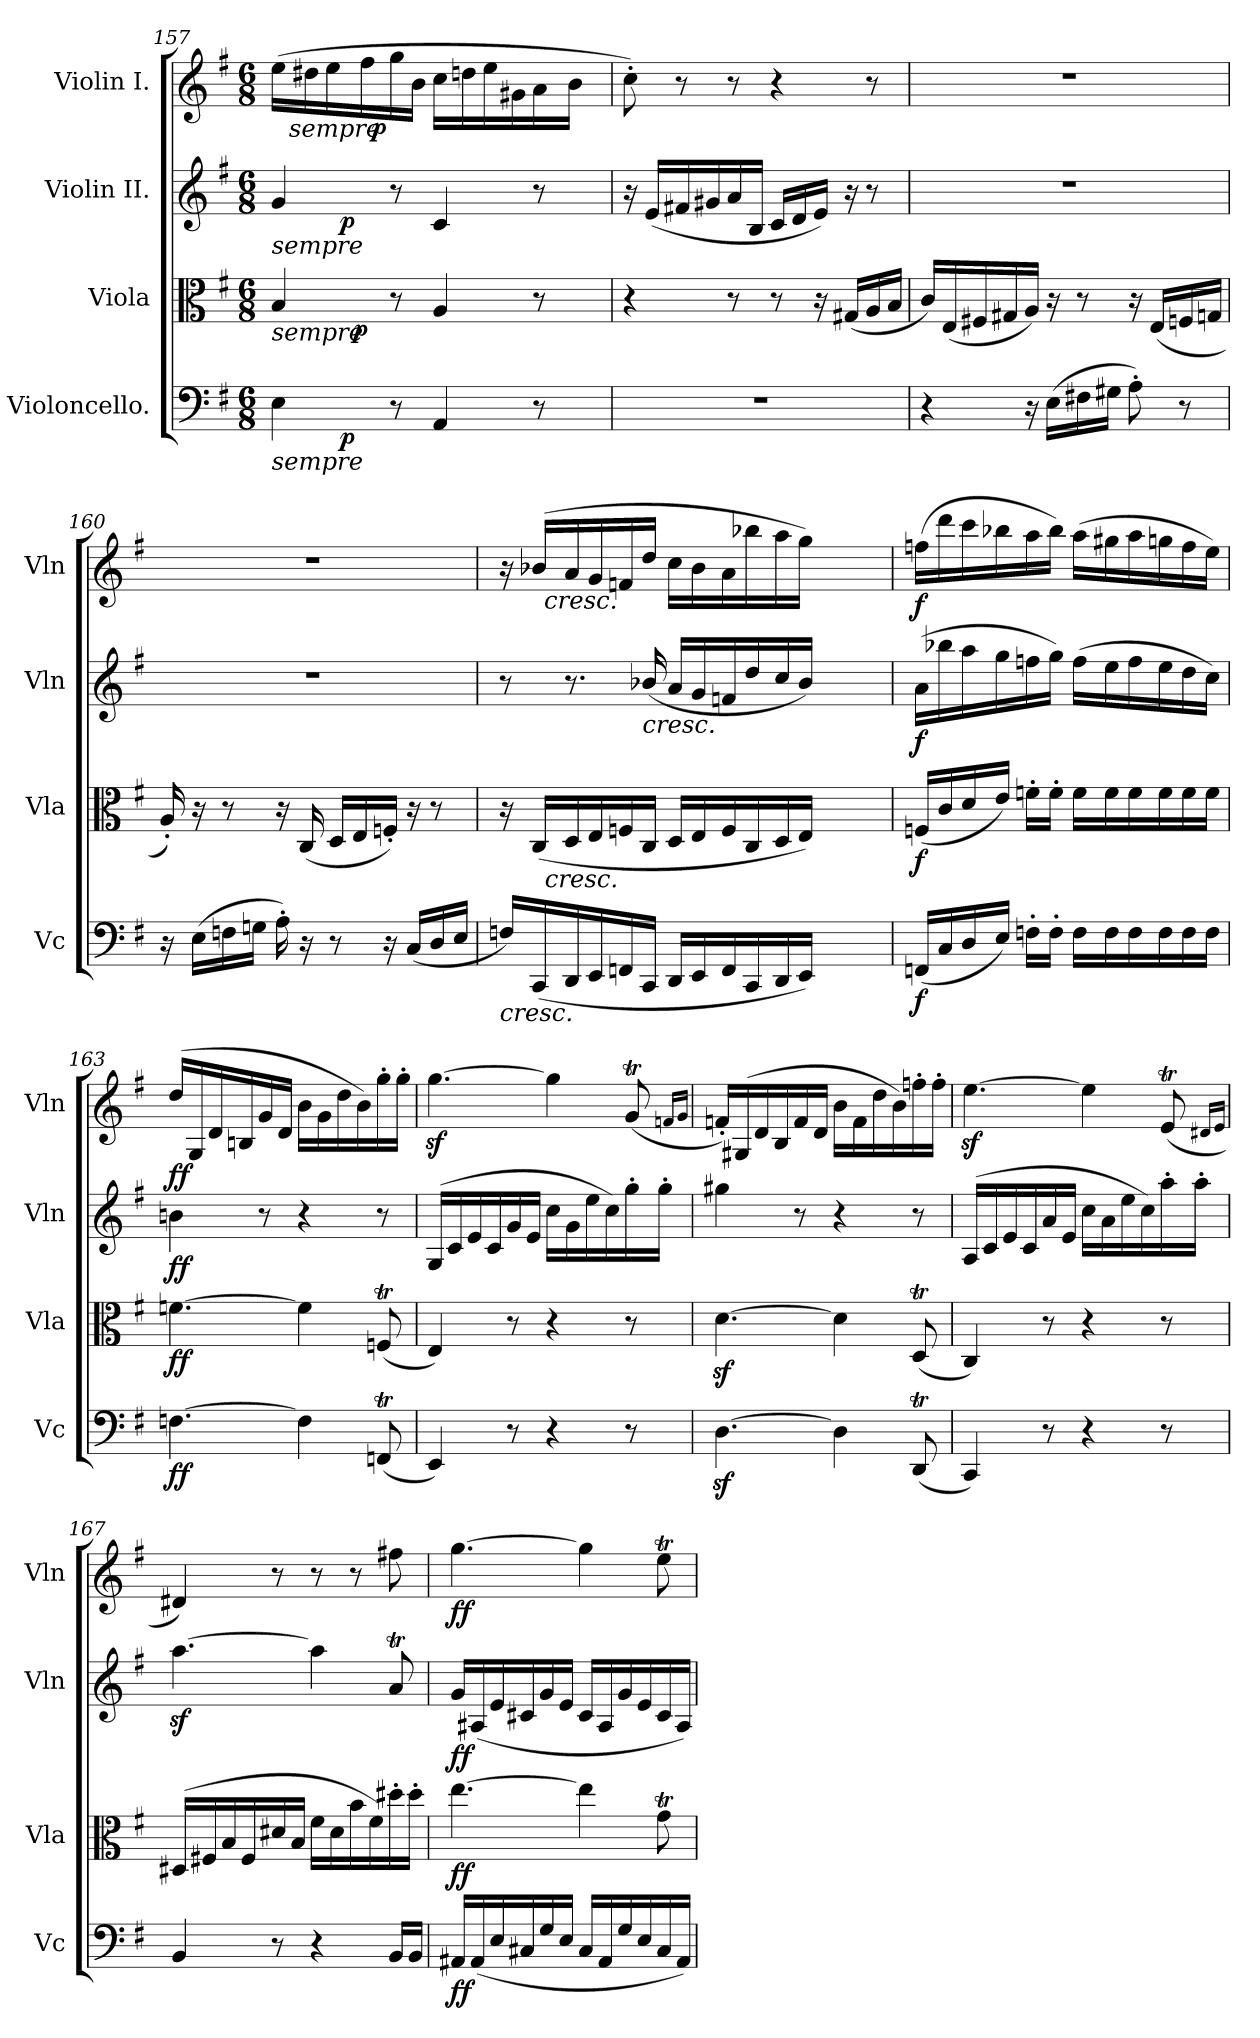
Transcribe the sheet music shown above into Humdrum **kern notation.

**kern	**dynam	**kern	**dynam	**kern	**dynam	**kern	**dynam
*part4	*part4	*part3	*part3	*part2	*part2	*part1	*part1
*staff4	*staff4	*staff3	*staff3	*staff2	*staff2	*staff1	*staff1
*I"Violoncello.	*	*I"Viola	*	*I"Violin II.	*	*I"Violin I.	*
*I'Vc	*	*I'Vla	*	*I'Vln	*	*I'Vln	*
!!LO:LB:g=z
*clefF4	*	*clefC3	*	*clefG2	*	*clefG2	*
*k[f#]	*	*k[f#]	*	*k[f#]	*	*k[f#]	*
*e:	*	*e:	*	*e:	*	*e:	*
*M6/8	*	*M6/8	*	*M6/8	*	*M6/8	*
=157	=157	=157	=157	=157	=157	=157	=157
*^	*	*^	*	*^	*	*^	*
!	!	!	!	!	!	!LO:TX:b:i:t=sempre	!	!	!	!	!
!	!	!	!LO:TX:b:i:t=sempre	!	!	!	!	!	!	!	!
!LO:TX:b:i:t=sempre	!	!	!	!	!	!	!	!	!	!	!
*	*	*	*	*	*	*	*	*	*	*^	*
4E\	8ryy	.	4B/	8ryy	.	4g/	8ryy	.	(>16ee\LL	8ryy	64ryy	.
.	.	.	.	.	.	.	.	.	.	.	128ryy	.
.	.	.	.	.	.	.	.	.	.	.	1024.ryy	.
!	!	!	!	!	!	!	!	!	!	!	!LO:TX:b:i:t=sempre	!
.	.	.	.	.	.	.	.	.	.	.	2ryy	.
.	.	.	.	.	.	.	.	.	16dd#X\	.	.	.
.	32ryy	.	.	32ryy	.	.	32ryy	.	16ee\	16ryy	.	.
!	!	!LO:DY:b	!	!	!	!	!	!LO:DY:b	!	!	!	!
.	2ryy	p	.	64ryy	.	.	2ryy	p	.	.	.	.
.	.	.	.	512..ryy	.	.	.	.	.	.	.	.
!	!	!	!	!	!LO:DY:b	!	!	!	!	!	!	!
.	.	.	.	2ryy	p	.	.	.	.	.	.	.
.	.	.	.	.	.	.	.	.	16ff#\	128ryy	.	.
.	.	.	.	.	.	.	.	.	.	256ryy	.	.
.	.	.	.	.	.	.	.	.	.	1024ryy	.	.
!	!	!	!	!	!	!	!	!	!	!	!	!LO:DY:b
.	.	.	.	.	.	.	.	.	.	2ryy	.	p
8r	.	.	8r	.	.	8r	.	.	16gg\	.	.	.
.	.	.	.	.	.	.	.	.	16b\JJ	.	.	.
4AA/	.	.	4A/	.	.	4c/	.	.	16cc\LL	.	.	.
.	.	.	.	.	.	.	.	.	16ddn\	.	.	.
.	.	.	.	.	.	.	.	.	16ee\	.	.	.
.	.	.	.	.	.	.	.	.	.	.	8ryy	.
.	.	.	.	.	.	.	.	.	16g#X\	.	.	.
8r	.	.	8r	.	.	8r	.	.	16a\	.	.	.
.	.	.	.	.	.	.	.	.	.	.	16ryy	.
.	16.ryy	.	.	.	.	.	16.ryy	.	.	.	.	.
.	.	.	.	16ryy	.	.	.	.	.	.	.	.
.	.	.	.	.	.	.	.	.	16b\JJ	.	.	.
.	.	.	.	.	.	.	.	.	.	32ryy	.	.
.	.	.	.	.	.	.	.	.	.	.	32ryy	.
.	.	.	.	.	.	.	.	.	.	64ryy	.	.
.	.	.	.	128ryy	.	.	.	.	.	.	.	.
.	.	.	.	.	.	.	.	.	.	.	256ryy	.
.	.	.	.	256ryy	.	.	.	.	.	.	.	.
.	.	.	.	.	.	.	.	.	.	512.ryy	.	.
.	.	.	.	.	.	.	.	.	.	.	512ryy	.
.	.	.	.	2048ryy	.	.	.	.	.	.	2048ryy	.
*v	*v	*	*	*	*	*v	*v	*	*v	*v	*v	*
*	*	*v	*v	*	*	*	*	*
=158	=158	=158	=158	=158	=158	=158	=158
2.r	.	4r	.	16r	.	8cc'>\)	.
.	.	.	.	(<16e/LL	.	.	.
.	.	.	.	16f#X/	.	8r	.
.	.	.	.	16g#X/	.	.	.
.	.	8r	.	16a/	.	8r	.
.	.	.	.	16B/JJ	.	.	.
.	.	8r	.	16c/LL	.	4r	.
.	.	.	.	16d/	.	.	.
.	.	16r	.	16e/JJ)	.	.	.
.	.	(<16G#X/LL	.	16r	.	.	.
.	.	16A/	.	8r	.	8r	.
.	.	16B/JJ	.	.	.	.	.
=159	=159	=159	=159	=159	=159	=159	=159
4r	.	16c/LL)	.	2.r	.	2.r	.
.	.	(<16E/	.	.	.	.	.
.	.	16F#X/	.	.	.	.	.
.	.	16G#X/	.	.	.	.	.
16r	.	16A/JJ)	.	.	.	.	.
(>16E\LL	.	16r	.	.	.	.	.
16F#X\	.	8r	.	.	.	.	.
16G#X\JJ	.	.	.	.	.	.	.
8A'>\)	.	16r	.	.	.	.	.
.	.	(<16E/LL	.	.	.	.	.
8r	.	16Fn/	.	.	.	.	.
.	.	16Gn/JJ	.	.	.	.	.
=160	=160	=160	=160	=160	=160	=160	=160
16r	.	16A'</)	.	2.r	.	2.r	.
(>16E\LL	.	16r	.	.	.	.	.
16Fn\	.	8r	.	.	.	.	.
16Gn\JJ	.	.	.	.	.	.	.
16A'>\)	.	16r	.	.	.	.	.
16r	.	(<16C/	.	.	.	.	.
8r	.	16D/LL	.	.	.	.	.
.	.	16E/	.	.	.	.	.
16r	.	16Fn'</JJ)	.	.	.	.	.
(<16C/LL	.	16r	.	.	.	.	.
16D/	.	8r	.	.	.	.	.
16E/JJ	.	.	.	.	.	.	.
=161	=161	=161	=161	=161	=161	=161	=161
!LO:TX:b:i:t=cresc.	!	!	!	!	!	!	!
*	*	*^	*	*	*	*^	*
16Fn/LL)	.	16r	16ryy	.	8r	.	16r	16ryy	.
(<16CC/	.	(<16C/LL	128ryy	.	.	.	(>16b-X/LL	128ryy	.
.	.	.	256ryy	.	.	.	.	256ryy	.
.	.	.	1024ryy	.	.	.	.	2048.ryy	.
!	!	!	!	!	!	!	!	!LO:TX:b:i:t=cresc.	!
.	.	.	.	.	.	.	.	2ryy	.
!	!	!	!LO:TX:b:i:t=cresc.	!	!	!	!	!	!
.	.	.	2ryy	.	.	.	.	.	.
16DD/	.	16D/	.	.	8.r	.	16a/	.	.
16EE/	.	16E/	.	.	.	.	16g/	.	.
16FFn/	.	16Fn/	.	.	.	.	16fn/	.	.
!	!	!	!	!	!LO:TX:b:i:t=cresc.	!	!	!	!
16CC/JJ	.	16C/JJ	.	.	(<16b-X/	.	16dd/JJ	.	.
16DD/LL	.	16D/LL	.	.	16a/LL	.	16cc\LL	.	.
16EE/	.	16E/	.	.	16g/	.	16b-\	.	.
16FF/	.	16F/	.	.	16fn/	.	16a\	.	.
16CC/	.	16C/	.	.	16dd/	.	16bb-X\	.	.
.	.	.	.	.	.	.	.	8ryy	.
.	.	.	8ryy	.	.	.	.	.	.
16DD/	.	16D/	.	.	16cc/	.	16aa\	.	.
16EE/JJ)	.	16E/JJ)	.	.	16b-/JJ)	.	16gg\JJ)	.	.
.	.	.	.	.	.	.	.	32ryy	.
.	.	.	32ryy	.	.	.	.	.	.
.	.	.	.	.	.	.	.	64ryy	.
.	.	.	64ryy	.	.	.	.	.	.
.	.	.	.	.	.	.	.	512ryy	.
.	.	.	512.ryy	.	.	.	.	.	.
.	.	.	.	.	.	.	.	1024ryy	.
.	.	.	.	.	.	.	.	4096ryy	.
!!LO:PB:g=z
=162	=162	=162	=162	=162	=162	=162	=162	=162	=162
!	!LO:DY:b	!	!	!LO:DY:b	!	!LO:DY:b	!	!	!LO:DY:b
*	*	*v	*v	*	*	*	*v	*v	*
(<16FFn/LL	f	(<16Fn/LL	f	(>16a\LL	f	(>16ffn\LL	f
16C/	.	16c/	.	16bb-X\	.	16ddd\	.
16D/	.	16d/	.	16aa\	.	16ccc\	.
16E/JJ)	.	16e/JJ)	.	16gg\	.	16bb-X\	.
16Fn'>\LL	.	16fn'>\LL	.	16ffn\	.	16aa\	.
16F'>\JJ	.	16f'>\JJ	.	16gg\JJ)	.	16bb-\JJ)	.
16F\LL	.	16f\LL	.	(>16ff\LL	.	(>16aa\LL	.
16F\	.	16f\	.	16ee\	.	16gg#X\	.
16F\	.	16f\	.	16ff\	.	16aa\	.
16F\	.	16f\	.	16ee\	.	16ggn\	.
16F\	.	16f\	.	16dd\	.	16ff\	.
16F\JJ	.	16f\JJ	.	16cc\JJ)	.	16ee\JJ)	.
=163	=163	=163	=163	=163	=163	=163	=163
!	!LO:DY:b	!	!LO:DY:b	!	!LO:DY:b	!	!LO:DY:b
[4.Fn\	ff	[4.fn\	ff	4bn\	ff	(>16dd/LL	ff
.	.	.	.	.	.	16G/	.
.	.	.	.	.	.	16d/	.
.	.	.	.	.	.	16Bn/	.
.	.	.	.	8r	.	16g/	.
.	.	.	.	.	.	16d/JJ	.
4F\]	.	4f\]	.	4r	.	16b\LL	.
.	.	.	.	.	.	16g\	.
.	.	.	.	.	.	16dd\	.
.	.	.	.	.	.	16b\)	.
(<8FFnT/	.	(<8FnT/	.	8r	.	16gg'>\	.
.	.	.	.	.	.	16gg'>\JJ	.
=164	=164	=164	=164	=164	=164	=164	=164
4EE/)	.	4E/)	.	(>16G/LL	.	[4.ggz<\	.
.	.	.	.	16c/	.	.	.
.	.	.	.	16e/	.	.	.
.	.	.	.	16c/	.	.	.
8r	.	8r	.	16g/	.	.	.
.	.	.	.	16e/JJ	.	.	.
4r	.	4r	.	16cc\LL	.	4gg\]	.
.	.	.	.	16g\	.	.	.
.	.	.	.	16ee\	.	.	.
.	.	.	.	16cc\)	.	.	.
8r	.	8r	.	16gg'>\	.	(<8gT/	.
.	.	.	.	16gg'>\JJ	.	.	.
.	.	.	.	.	.	16qfn/LL	.
.	.	.	.	.	.	16qg/JJ	.
=165	=165	=165	=165	=165	=165	=165	=165
[4.Dz<\	.	[4.dz<\	.	4gg#X\	.	16fn'</LL)	.
.	.	.	.	.	.	(>16G#X/	.
.	.	.	.	.	.	16d/	.
.	.	.	.	.	.	16B/	.
.	.	.	.	8r	.	16f/	.
.	.	.	.	.	.	16d/JJ	.
4D\]	.	4d\]	.	4r	.	16b\LL	.
.	.	.	.	.	.	16f\	.
.	.	.	.	.	.	16dd\	.
.	.	.	.	.	.	16b\)	.
(<8DDT/	.	(<8DT/	.	8r	.	16ffn'>\	.
.	.	.	.	.	.	16ff'>\JJ	.
=166	=166	=166	=166	=166	=166	=166	=166
4CC/)	.	4C/)	.	(>16A/LL	.	[4.eez<\	.
.	.	.	.	16c/	.	.	.
.	.	.	.	16e/	.	.	.
.	.	.	.	16c/	.	.	.
8r	.	8r	.	16a/	.	.	.
.	.	.	.	16e/JJ	.	.	.
4r	.	4r	.	16cc\LL	.	4ee\]	.
.	.	.	.	16a\	.	.	.
.	.	.	.	16ee\	.	.	.
.	.	.	.	16cc\)	.	.	.
8r	.	8r	.	16aa'>\	.	(<8eT/	.
.	.	.	.	16aa'>\JJ	.	.	.
.	.	.	.	.	.	16qd#X/LL	.
.	.	.	.	.	.	16qe/JJ	.
!!LO:LB:g=z
=167	=167	=167	=167	=167	=167	=167	=167
4BB/	.	(>16D#X/LL	.	[4.aaz<\	.	4d#X/)	.
.	.	16F#X/	.	.	.	.	.
.	.	16B/	.	.	.	.	.
.	.	16F#/	.	.	.	.	.
8r	.	16d#X/	.	.	.	8r	.
.	.	16B/JJ	.	.	.	.	.
4r	.	16f#\LL	.	4aa\]	.	8r	.
.	.	16d#\	.	.	.	.	.
.	.	16b\	.	.	.	8r	.
.	.	16f#\)	.	.	.	.	.
16BB/LL	.	16dd#X'>\	.	8aT/	.	8ff#X\	.
16BB/JJ	.	16dd#'>\JJ	.	.	.	.	.
=168	=168	=168	=168	=168	=168	=168	=168
!	!LO:DY:b	!	!LO:DY:b	!	!LO:DY:b	!	!LO:DY:b
16AA#X/LL	ff	[4.ee\	ff	16g/LL	ff	[4.gg\	ff
(<16AA#/	.	.	.	(<16A#X/	.	.	.
16E/	.	.	.	16e/	.	.	.
16C#X/	.	.	.	16c#X/	.	.	.
16G/	.	.	.	16g/	.	.	.
16E/JJ	.	.	.	16e/JJ	.	.	.
16C#/LL	.	4ee\]	.	16c#/LL	.	4gg\]	.
16AA#/	.	.	.	16A#/	.	.	.
16G/	.	.	.	16g/	.	.	.
16E/	.	.	.	16e/	.	.	.
16C#/	.	8gT\	.	16c#/	.	8eeT\	.
16AA#/JJ)	.	.	.	16A#/JJ)	.	.	.
=	=	=	=	=	=	=	=
*-	*-	*-	*-	*-	*-	*-	*-
